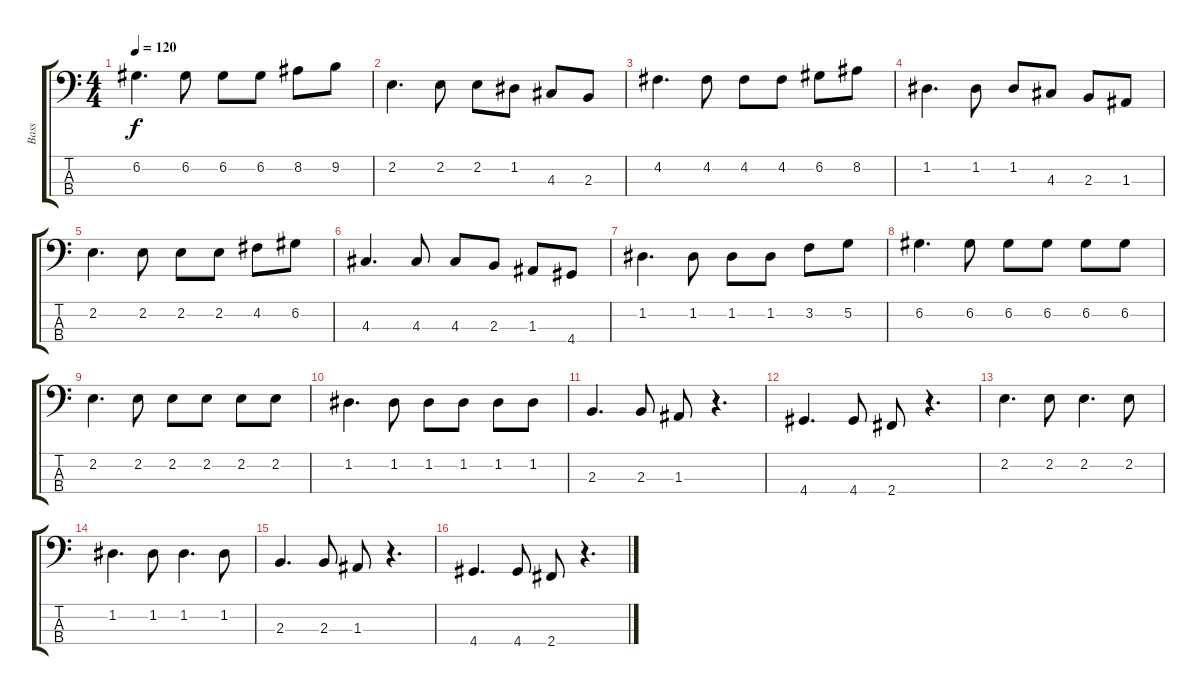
\track ("Bass" "Bass") {instrument electricbassfinger}
\staff {score tabs}
\tuning (G2 D2 A1 E1) {hide}
\ts (4 4)
\tempo 120
\clef f4
\ks c
6.2.4{d dy f} 6.2.8 6.2.8 6.2.8 8.2.8 9.2.8 |
2.2.4{d} 2.2.8 2.2.8 1.2.8 4.3.8 2.3.8 |
4.2.4{d} 4.2.8 4.2.8 4.2.8 6.2.8 8.2.8 |
1.2.4{d} 1.2.8 1.2.8 4.3.8 2.3.8 1.3.8 |
2.2.4{d} 2.2.8 2.2.8 2.2.8 4.2.8 6.2.8 |
4.3.4{d} 4.3.8 4.3.8 2.3.8 1.3.8 4.4.8 |
1.2.4{d} 1.2.8 1.2.8 1.2.8 3.2.8 5.2.8 |
6.2.4{d} 6.2.8 6.2.8 6.2.8 6.2.8 6.2.8 |
2.2.4{d} 2.2.8 2.2.8 2.2.8 2.2.8 2.2.8 |
1.2.4{d} 1.2.8 1.2.8 1.2.8 1.2.8 1.2.8 |
2.3.4{d} 2.3.8 1.3.8 r.4{d} |
4.4.4{d} 4.4.8 2.4.8 r.4{d} |
2.2.4{d} 2.2.8 2.2.4{d} 2.2.8 |
1.2.4{d} 1.2.8 1.2.4{d} 1.2.8 |
2.3.4{d} 2.3.8 1.3.8 r.4{d} |
4.4.4{d} 4.4.8 2.4.8 r.4{d}
